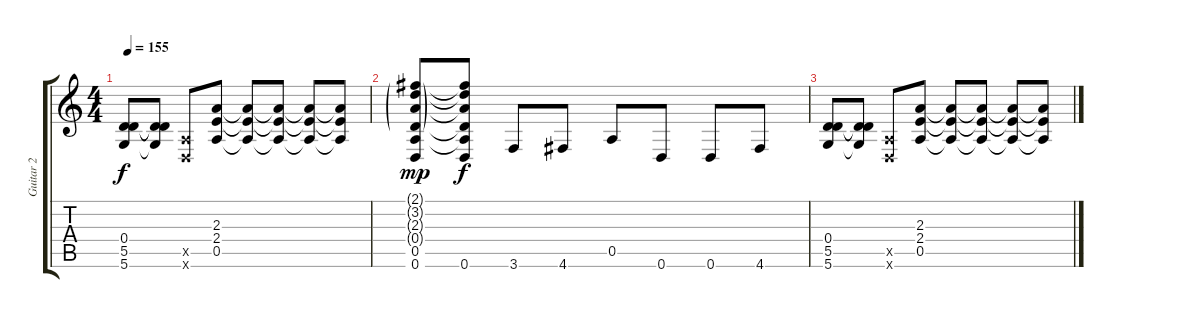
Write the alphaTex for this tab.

\track ("Guitar 2" "Guitar 2") {instrument overdrivenguitar}
\staff {score tabs}
\tuning (E4 B3 G3 D3 A2 D2) {hide}
\ts (4 4)
\tempo 155
\clef g2
\ks c
(0.4 5.5 5.6).8{dy f} (0.4{t} 5.5{t} 5.6{t}).8 (0.5{x} 0.6{x}).8 (2.3 2.4 0.5).8 (2.3{t} 2.4{t} 0.5{t}).8 (2.3{t} 2.4{t} 0.5{t}).8 (2.3{t} 2.4{t} 0.5{t}).8 (2.3{t} 2.4{t} 0.5{t}).8 |
(2.1{g} 3.2{g} 2.3{g} 0.4{g} 0.5 0.6).8{dy mp} (2.1{t} 3.2{t} 2.3{t} 0.4{t} 0.5{t} 0.6).8{dy f} 3.6.8 4.6.8 0.5.8 0.6.8 0.6.8 4.6.8 |
(0.4 5.5 5.6).8 (0.4{t} 5.5{t} 5.6{t}).8 (0.5{x} 0.6{x}).8 (2.3 2.4 0.5).8 (2.3{t} 2.4{t} 0.5{t}).8 (2.3{t} 2.4{t} 0.5{t}).8 (2.3{t} 2.4{t} 0.5{t}).8 (2.3{t} 2.4{t} 0.5{t}).8
